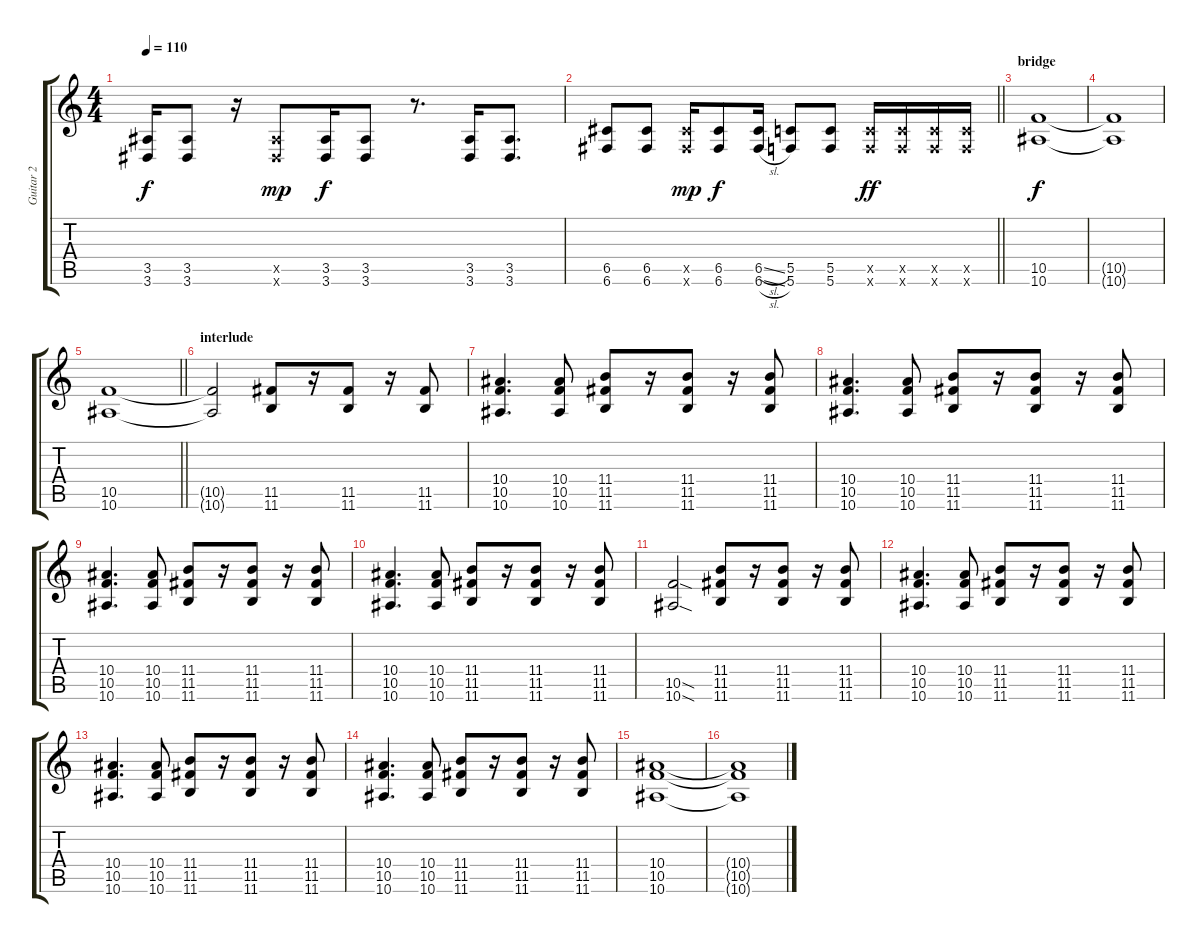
\track ("Guitar 2" "Guitar 2") {instrument distortionguitar}
\staff {score tabs}
\tuning (D4 A3 F3 C3 G2 C2) {hide}
\ts (4 4)
\tempo 110
\clef g2
\ks c
(3.5 3.6).16{dy f} (3.5 3.6).8 r.16 (3.5{x} 3.6{x}).8{dy mp} (3.5 3.6).16{dy f} (3.5 3.6).8 r.8{d} (3.5 3.6).16 (3.5 3.6).8{d} |
\barLineRight lightlight
(6.5 6.6).8 (6.5 6.6).8 (6.5{x} 6.6{x}).16{dy mp} (6.5 6.6).8{dy f} (6.5{sl} 6.6{sl}).16 (5.5 5.6).8 (5.5 5.6).8 (5.5{x} 5.6{x}).16{dy ff} (5.5{x} 5.6{x}).16 (5.5{x} 5.6{x}).16 (5.5{x} 5.6{x}).16 |
\section ("" "bridge")
(10.5 10.6).1{dy f} |
(10.5{t} 10.6{t}).1 |
\barLineRight lightlight
(10.5 10.6).1 |
\section ("" "interlude")
(10.5{t} 10.6{t}).2 (11.5 11.6).8 r.16 (11.5 11.6).8 r.16 (11.5 11.6).8 |
(10.4 10.5 10.6).4{d} (10.4 10.5 10.6).8 (11.4 11.5 11.6).8 r.16 (11.4 11.5 11.6).8 r.16 (11.4 11.5 11.6).8 |
(10.4 10.5 10.6).4{d} (10.4 10.5 10.6).8 (11.4 11.5 11.6).8 r.16 (11.4 11.5 11.6).8 r.16 (11.4 11.5 11.6).8 |
(10.4 10.5 10.6).4{d} (10.4 10.5 10.6).8 (11.4 11.5 11.6).8 r.16 (11.4 11.5 11.6).8 r.16 (11.4 11.5 11.6).8 |
(10.4 10.5 10.6).4{d} (10.4 10.5 10.6).8 (11.4 11.5 11.6).8 r.16 (11.4 11.5 11.6).8 r.16 (11.4 11.5 11.6).8 |
(10.5{sod} 10.6{sod}).2 (11.4 11.5 11.6).8 r.16 (11.4 11.5 11.6).8 r.16 (11.4 11.5 11.6).8 |
(10.4 10.5 10.6).4{d} (10.4 10.5 10.6).8 (11.4 11.5 11.6).8 r.16 (11.4 11.5 11.6).8 r.16 (11.4 11.5 11.6).8 |
(10.4 10.5 10.6).4{d} (10.4 10.5 10.6).8 (11.4 11.5 11.6).8 r.16 (11.4 11.5 11.6).8 r.16 (11.4 11.5 11.6).8 |
(10.4 10.5 10.6).4{d} (10.4 10.5 10.6).8 (11.4 11.5 11.6).8 r.16 (11.4 11.5 11.6).8 r.16 (11.4 11.5 11.6).8 |
(10.4 10.5 10.6).1 |
(10.4{t} 10.5{t} 10.6{t}).1
